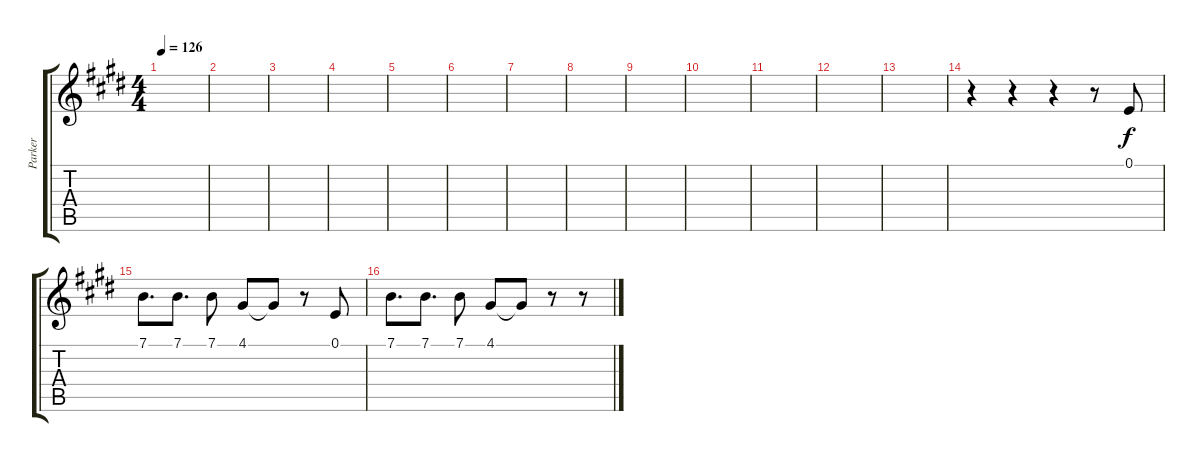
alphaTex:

\track ("Parker" "Parker") {instrument clarinet}
\staff {score tabs}
\tuning (E4 B3 G3 D3 A2 E2) {hide}
\ts (4 4)
\tempo 126
\clef g2
\ks e
|
|
|
|
|
|
|
|
|
|
|
|
|
r.4 r.4 r.4 r.8 0.1.8 |
7.1.8{d} 7.1.8{d} 7.1.8 4.1.8 4.1{t}.8 r.8 0.1.8 |
7.1.8{d} 7.1.8{d} 7.1.8 4.1.8 4.1{t}.8 r.8 r.8
